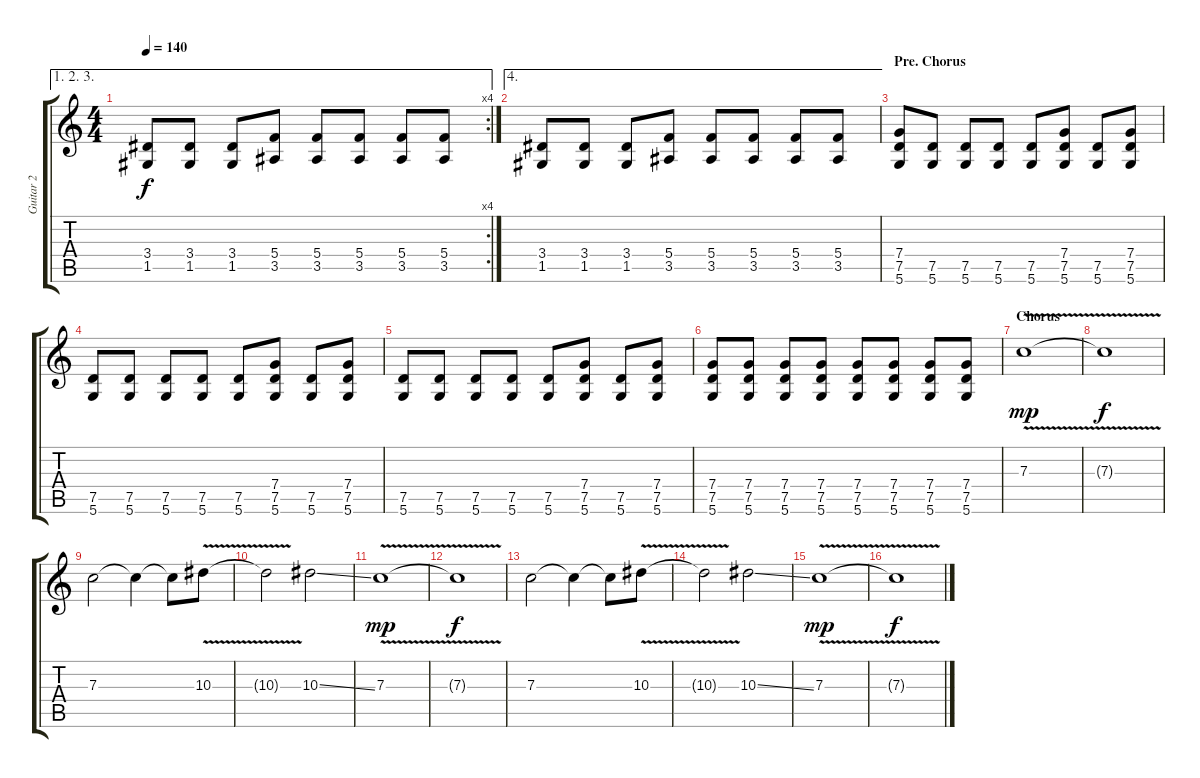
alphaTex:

\track ("Guitar 2" "Guitar 2") {instrument overdrivenguitar}
\staff {score tabs}
\tuning (D4 A3 F3 C3 G2 D2) {hide}
\ae (1 2 3)
\rc 4
\ts (4 4)
\tempo 140
\clef g2
\ks c
(3.4 1.5).8{dy f} (3.4 1.5).8 (3.4 1.5).8 (5.4 3.5).8 (5.4 3.5).8 (5.4 3.5).8 (5.4 3.5).8 (5.4 3.5).8 |
\ae 4
(3.4 1.5).8 (3.4 1.5).8 (3.4 1.5).8 (5.4 3.5).8 (5.4 3.5).8 (5.4 3.5).8 (5.4 3.5).8 (5.4 3.5).8 |
\section ("" "Pre. Chorus")
(7.4 7.5 5.6).8 (7.5 5.6).8 (7.5 5.6).8 (7.5 5.6).8 (7.5 5.6).8 (7.4 7.5 5.6).8 (7.5 5.6).8 (7.4 7.5 5.6).8 |
(7.5 5.6).8 (7.5 5.6).8 (7.5 5.6).8 (7.5 5.6).8 (7.5 5.6).8 (7.4 7.5 5.6).8 (7.5 5.6).8 (7.4 7.5 5.6).8 |
(7.5 5.6).8 (7.5 5.6).8 (7.5 5.6).8 (7.5 5.6).8 (7.5 5.6).8 (7.4 7.5 5.6).8 (7.5 5.6).8 (7.4 7.5 5.6).8 |
(7.4 7.5 5.6).8 (7.4 7.5 5.6).8 (7.4 7.5 5.6).8 (7.4 7.5 5.6).8 (7.4 7.5 5.6).8 (7.4 7.5 5.6).8 (7.4 7.5 5.6).8 (7.4 7.5 5.6).8 |
\section ("" "Chorus")
7.3{v}.1{dy mp} |
7.3{t}.1{dy f} |
7.3.2 7.3{t}.4 7.3{t}.8 10.3{v}.8 |
10.3{t}.2 10.3{ss}.2 |
7.3{v}.1{dy mp} |
7.3{t}.1{dy f} |
7.3.2 7.3{t}.4 7.3{t}.8 10.3{v}.8 |
10.3{t}.2 10.3{ss}.2 |
7.3{v}.1{dy mp} |
7.3{t}.1{dy f}
